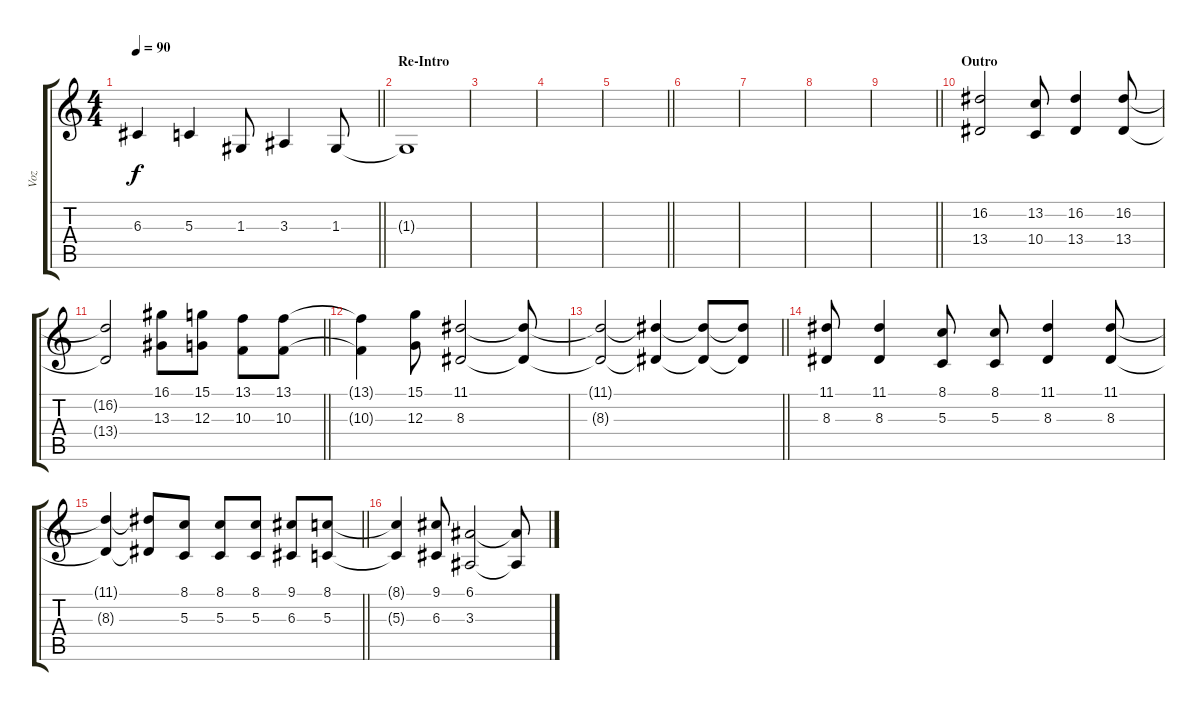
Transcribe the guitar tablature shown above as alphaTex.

\track ("Voz" "Voz") {instrument pad4choir}
\staff {score tabs}
\tuning (E4 B3 G3 D3 A2 E2) {hide}
\ts (4 4)
\tempo 90
\clef g2
\barLineRight lightlight
\ks c
6.3.4{dy f} 5.3.4 1.3.8 3.3.4 1.3.8 |
\section ("" "Re-Intro")
1.3{t}.1 |
|
|
\barLineRight lightlight
|
|
|
|
\barLineRight lightlight
|
\section ("" "Outro")
(16.2 13.4).2 (13.2 10.4).8 (16.2 13.4).4 (16.2 13.4).8 |
\barLineRight lightlight
(16.2{t} 13.4{t}).2 (16.1 13.3).8 (15.1 12.3).8 (13.1 10.3).8 (13.1 10.3).8 |
(13.1{t} 10.3{t}).4 (15.1 12.3).8 (11.1 8.3).2 (11.1{t} 8.3{t}).8 |
\barLineRight lightlight
(11.1{t} 8.3{t}).2 (11.1{t} 8.3{t}).4 (11.1{t} 8.3{t}).8 (11.1{t} 8.3{t}).8 |
(11.1 8.3).8 (11.1 8.3).4 (8.1 5.3).8 (8.1 5.3).8 (11.1 8.3).4 (11.1 8.3).8 |
\barLineRight lightlight
(11.1{t} 8.3{t}).4 (11.1{t} 8.3{t}).8 (8.1 5.3).8 (8.1 5.3).8 (8.1 5.3).8 (9.1 6.3).8 (8.1 5.3).8 |
(8.1{t} 5.3{t}).4 (9.1 6.3).8 (6.1 3.3).2 (6.1{t} 3.3{t}).8
